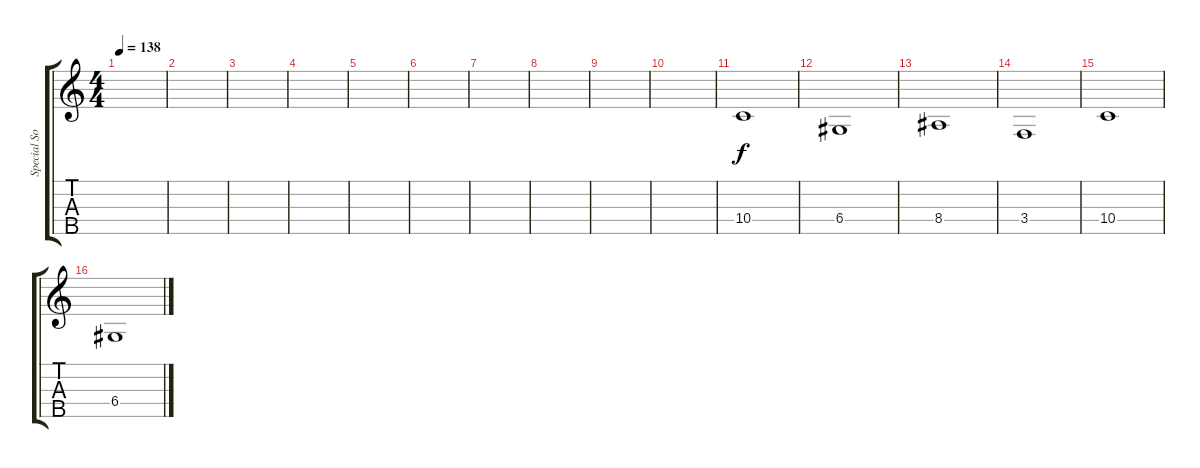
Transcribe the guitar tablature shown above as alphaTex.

\track ("Special Sound 1" "Special So") {instrument stringensemble1}
\staff {score tabs}
\tuning (E4 B3 G3 D3 A2) {hide}
\ts (4 4)
\tempo 138
\clef g2
\ks c
|
|
|
|
|
|
|
|
|
|
10.4.1 |
6.4.1 |
8.4.1 |
3.4.1 |
10.4.1 |
6.4.1
